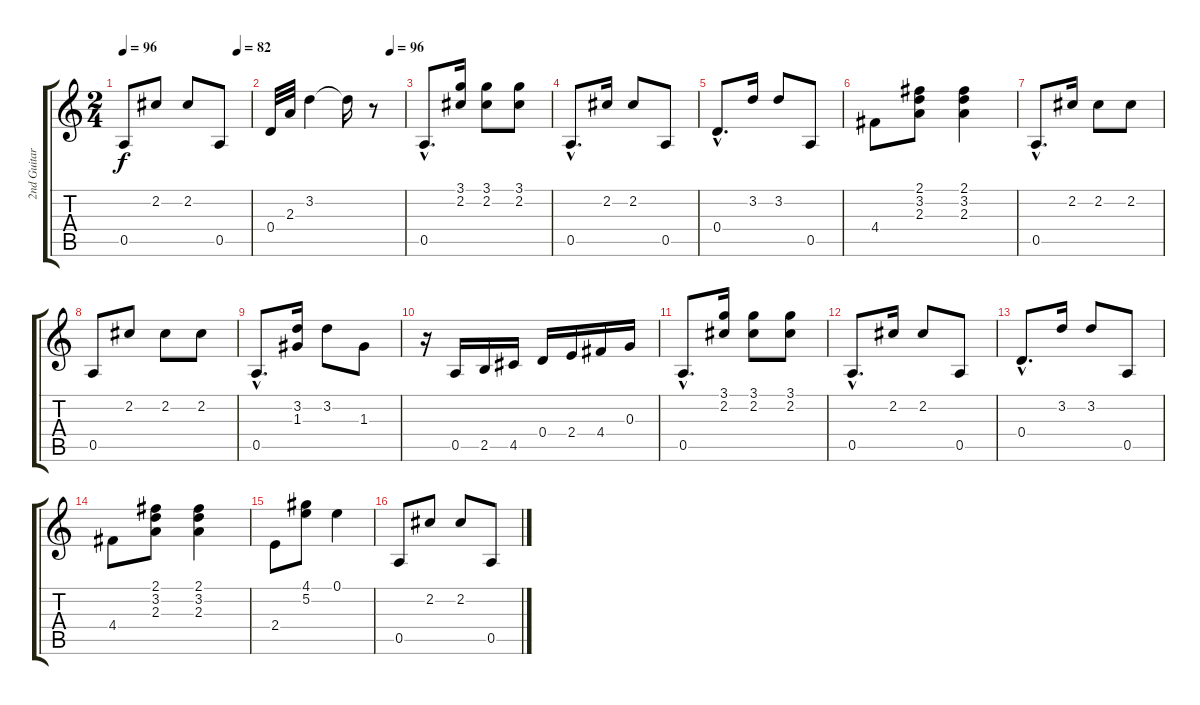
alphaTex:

\track ("2nd Guitar" "2nd Guitar") {instrument acousticguitarnylon}
\staff {score tabs}
\tuning (E4 B3 G3 D3 A2 E2) {hide}
\ts (2 4)
\tempo 96
\tempo (82 0.8958333333333334)
\clef g2
\ks c
0.5.8{dy f} 2.2.8 2.2.8 0.5.8 |
\tempo (96 0.8958333333333334)
0.4.32 2.3.32 3.2.4 3.2{t}.16 r.8 |
0.5{hac}.8{d} (3.1 2.2).16 (3.1 2.2).8 (3.1 2.2).8 |
0.5{hac}.8{d} 2.2.16 2.2.8 0.5.8 |
0.4{hac}.8{d} 3.2.16 3.2.8 0.5.8 |
4.4.8 (2.1 3.2 2.3).8 (2.1 3.2 2.3).4 |
0.5{hac}.8{d} 2.2.16 2.2.8 2.2.8 |
0.5.8 2.2.8 2.2.8 2.2.8 |
0.5{hac}.8{d} (3.2 1.3).16 3.2.8 1.3.8 |
r.16 0.5.16 2.5.16 4.5.16 0.4.16 2.4.16 4.4.16 0.3.16 |
0.5{hac}.8{d} (3.1 2.2).16 (3.1 2.2).8 (3.1 2.2).8 |
0.5{hac}.8{d} 2.2.16 2.2.8 0.5.8 |
0.4{hac}.8{d} 3.2.16 3.2.8 0.5.8 |
4.4.8 (2.1 3.2 2.3).8 (2.1 3.2 2.3).4 |
2.4.8 (4.1 5.2).8 0.1.4 |
0.5.8 2.2.8 2.2.8 0.5.8
